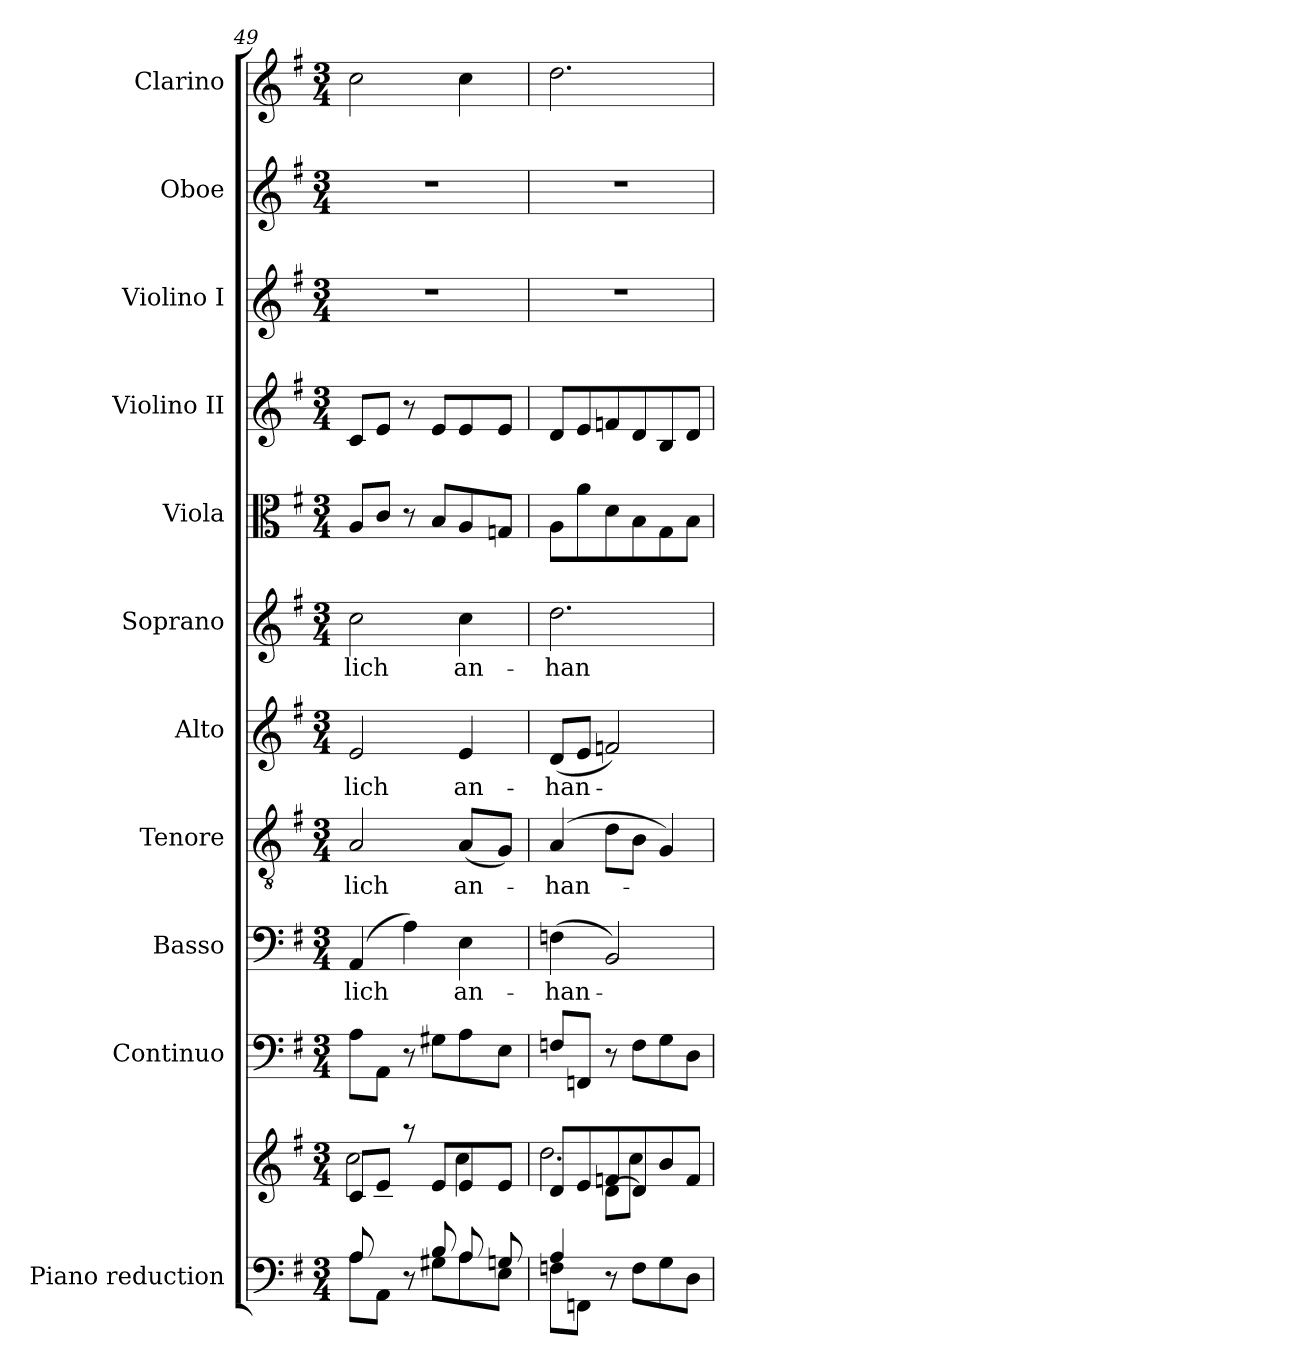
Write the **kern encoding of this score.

**kern	**kern	**kern	**kern	**text	**kern	**text	**kern	**text	**kern	**text	**kern	**kern	**kern	**kern	**kern
*part11	*part11	*part10	*part9	*part9	*part8	*part8	*part7	*part7	*part6	*part6	*part5	*part4	*part3	*part2	*part1
*staff12	*staff11	*staff10	*staff9	*staff9	*staff8	*staff8	*staff7	*staff7	*staff6	*staff6	*staff5	*staff4	*staff3	*staff2	*staff1
*I"Piano reduction	*	*I"Continuo	*I"Basso	*	*I"Tenore	*	*I"Alto	*	*I"Soprano	*	*I"Viola	*I"Violino II	*I"Violino I	*I"Oboe	*I"Clarino
*I'Pno	*	*	*	*	*	*	*	*	*	*	*	*	*	*I'Ob	*
*clefF4	*clefG2	*clefF4	*clefF4	*	*clefGv2	*	*clefG2	*	*clefG2	*	*clefC3	*clefG2	*clefG2	*clefG2	*clefG2
*k[f#]	*k[f#]	*k[f#]	*k[f#]	*	*k[f#]	*	*k[f#]	*	*k[f#]	*	*k[f#]	*k[f#]	*k[f#]	*k[f#]	*k[f#]
*M3/4	*M3/4	*M3/4	*M3/4	*	*M3/4	*	*M3/4	*	*M3/4	*	*M3/4	*M3/4	*M3/4	*M3/4	*M3/4
=49	=49	=49	=49	=49	=49	=49	=49	=49	=49	=49	=49	=49	=49	=49	=49
*^	*^	*	*	*	*	*	*	*	*	*	*	*	*	*	*
*	*	*	*^	*	*	*	*	*	*	*	*	*	*	*	*	*	*
!	!	!	!	!	!	!	!LO:LY:b	!	!LO:LY:b	!	!LO:LY:b	!	!LO:LY:b	!	!	!	!	!
8A/L	8A\L	8c/L	2cc\	8ryy	8A\L	(4AA/	-lich	2A/	-lich	2e/	-lich	2cc\	-lich	8A/L	8c/L	2.r	2.r	2cc\
8ryy	8AA\J	8e/J	.	8c\J	8AA\J	.	.	.	.	.	.	.	.	8c/J	8e/J	.	.	.
8r	8ryy	8r	.	2ryy	8r	4A\)	.	.	.	.	.	.	.	8r	8r	.	.	.
8B/L	8G#X\L	8e/L	.	.	8G#X\L	.	.	.	.	.	.	.	.	8B/L	8e/L	.	.	.
!	!	!	!	!	!	!	!LO:LY:b	!	!LO:LY:b	!	!LO:LY:b	!	!LO:LY:b	!	!	!	!	!
8A/	8A\	8e/	4cc\	.	8A\	4E\	an-	(8A/L	an-	4e/	an-	4cc\	an-	8A/	8e/	.	.	4cc\
8Gn/J	8E\J	8e/J	.	.	8E\J	.	.	8G/J)	.	.	.	.	.	8Gn/J	8e/J	.	.	.
=50	=50	=50	=50	=50	=50	=50	=50	=50	=50	=50	=50	=50	=50	=50	=50	=50	=50	=50
!	!	!	!	!	!	!	!LO:LY:b	!	!LO:LY:b	!	!LO:LY:b	!	!LO:LY:b	!	!	!	!	!
4A/	8Fn\L	8d/L	2.dd\	4ryy	8Fn/L	(4Fn\	-han-	(4A/	-han-	(8d/L	-han-	2.dd\	-han-	8A\L	8d/L	2.r	2.r	2.dd\
.	8FFn\J	8e/	.	.	8FFn/J	.	.	.	.	8e/J	.	.	.	8a\	8e/	.	.	.
2ryy	8r	8fn/	.	[8d\L	8r	2BB/)	.	8d\L	.	2fn/)	.	.	.	8d\	8fn/	.	.	.
.	8F\L	8d/]	.	8cc\J	8F\L	.	.	8B\J	.	.	.	.	.	8B\	8d/	.	.	.
.	8G\	8b/	.	4b/	8G\	.	.	4G/)	.	.	.	.	.	8G\	8B/	.	.	.
.	8D\J	8f/J	.	.	8D\J	.	.	.	.	.	.	.	.	8B\J	8d/J	.	.	.
*v	*v	*	*	*	*	*	*	*	*	*	*	*	*	*	*	*	*	*
*	*v	*v	*v	*	*	*	*	*	*	*	*	*	*	*	*	*	*
=	=	=	=	=	=	=	=	=	=	=	=	=	=	=	=
*-	*-	*-	*-	*-	*-	*-	*-	*-	*-	*-	*-	*-	*-	*-	*-
